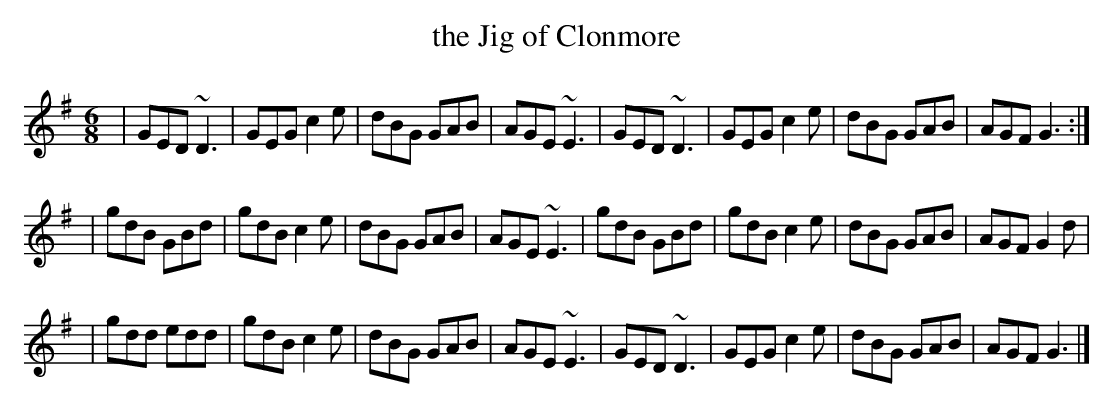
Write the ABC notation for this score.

X:1
T: the Jig of Clonmore
M:6/8
K:G
| GED ~D3 | GEG c2e | dBG GAB | AGE ~E3 \
| GED ~D3 | GEG c2e | dBG GAB | AGF G3 :|
| gdB GBd | gdB c2e | dBG GAB | AGE ~E3 \
| gdB GBd | gdB c2e | dBG GAB | AGF G2d |
| gdd edd | gdB c2e | dBG GAB | AGE ~E3 \
| GED ~D3 | GEG c2e | dBG GAB | AGF G3 |]
